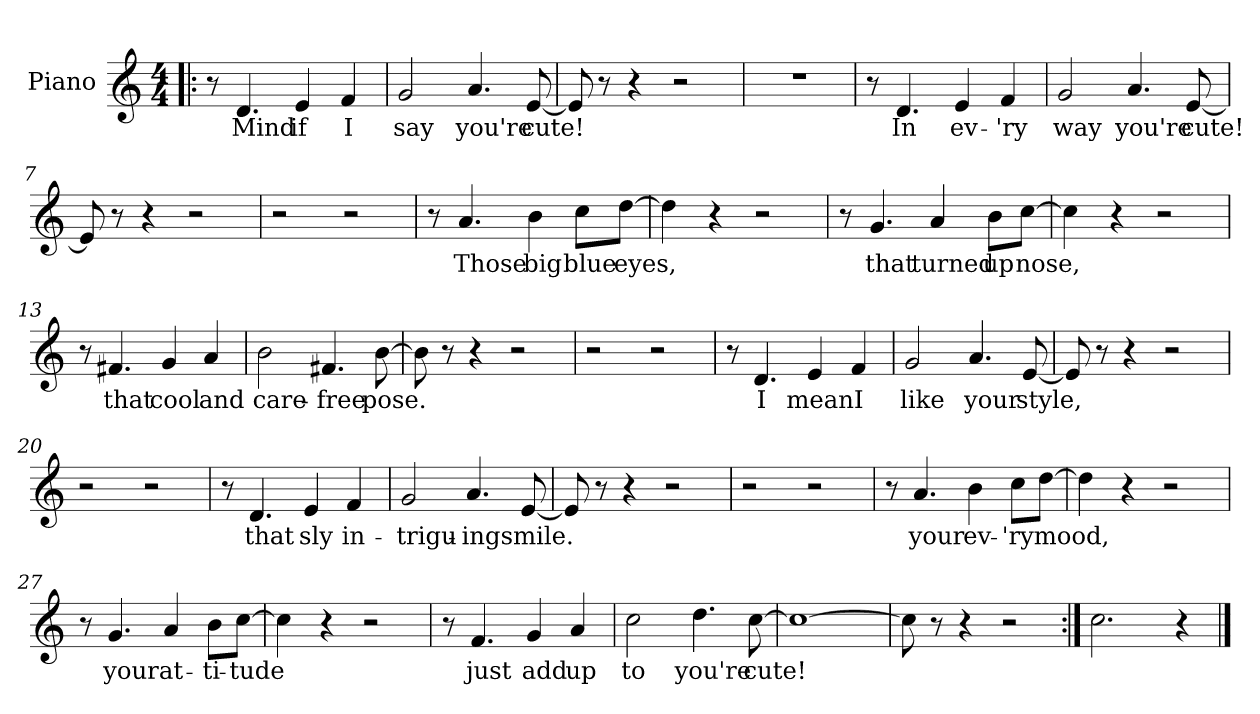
**kern	**text
*part1	*part1
*staff1	*staff1
*I"Piano	*
*I'Pno.	*
*clefG2	*
*k[]	*
*C:	*
*M4/4	*
=1!|:	=1!|:
8r	.
4.d/	Mind
4e/	if
4f/	I
=2	=2
2g/	say
4.a/	you're
[8e/	cute!
=3	=3
8e/]	.
8r	.
4r	.
2r	.
=4	=4
1r	.
!!LO:LB:g=z
=5	=5
8r	.
4.d/	In
4e/	ev-
4f/	-'ry
=6	=6
2g/	way
4.a/	you're
[8e/	cute!
=7	=7
8e/]	.
8r	.
4r	.
2r	.
=8	=8
2r	.
2r	.
!!LO:LB:g=z
=9	=9
8r	.
4.a/	Those
4b\	big
8cc\L	blue
[8dd\J	eyes,
=10	=10
4dd\]	.
4r	.
2r	.
=11	=11
8r	.
4.g/	that
4a/	turned
8b\L	up
[8cc\J	nose,
=12	=12
4cc\]	.
4r	.
2r	.
!!LO:LB:g=z
=13	=13
8r	.
4.f#X/	that
4g/	cool
4a/	and
=14	=14
2b\	care-
4.f#X/	-free
[8b\	pose.
=15	=15
8b\]	.
8r	.
4r	.
2r	.
=16	=16
2r	.
2r	.
!!LO:LB:g=z
=17	=17
8r	.
4.d/	I
4e/	mean
4f/	I
=18	=18
2g/	like
4.a/	your
[8e/	style,
=19	=19
8e/]	.
8r	.
4r	.
2r	.
=20	=20
2r	.
2r	.
!!LO:LB:g=z
=21	=21
8r	.
4.d/	that
4e/	sly
4f/	in-
=22	=22
2g/	-trigu-
4.a/	-ing
[8e/	smile.
=23	=23
8e/]	.
8r	.
4r	.
2r	.
=24	=24
2r	.
2r	.
!!LO:LB:g=z
=25	=25
8r	.
4.a/	your
4b\	ev-
8cc\L	-'ry
[8dd\J	mood,
=26	=26
4dd\]	.
4r	.
2r	.
=27	=27
8r	.
4.g/	your
4a/	at-
8b\L	-ti-
[8cc\J	-tude
=28	=28
4cc\]	.
4r	.
2r	.
!!LO:LB:g=z
=29	=29
8r	.
4.f/	just
4g/	add
4a/	up
=30	=30
2cc\	to
4.dd\	you're
[8cc\	cute!
=31	=31
1cc_	.
=32	=32
8cc\]	.
8r	.
4r	.
2r	.
=33:|!	=33:|!
2.cc\	.
4r	.
==	==
*-	*-
